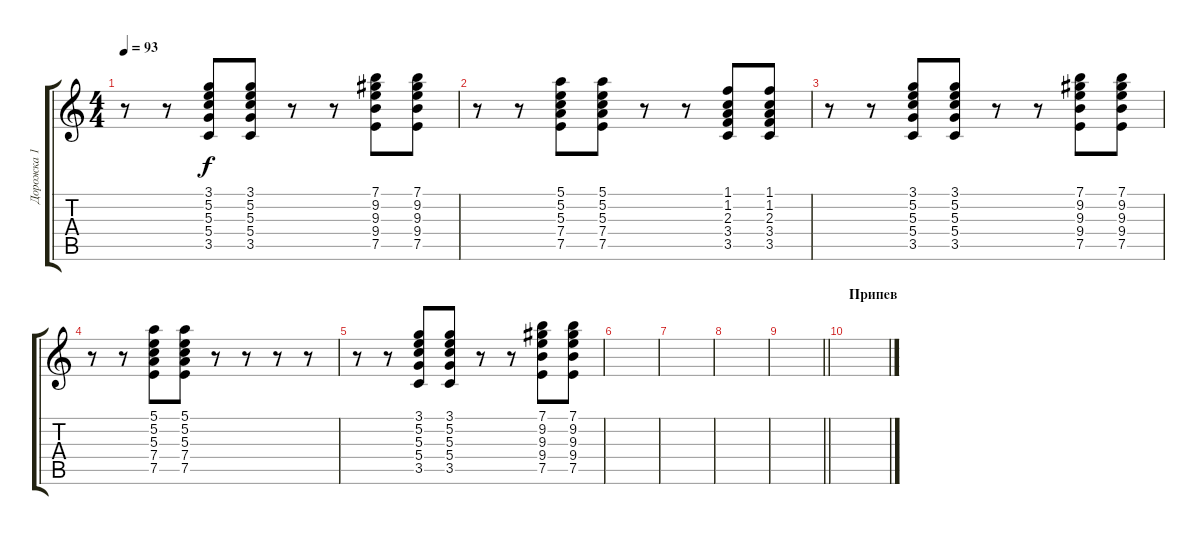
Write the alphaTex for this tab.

\track ("Дорожка 1" "Дорожка 1") {instrument electricguitarclean}
\staff {score tabs}
\tuning (E4 B3 G3 D3 A2 E2) {hide}
\ts (4 4)
\tempo 93
\clef g2
\ks c
r.8{dy f} r.8 (3.1 5.2 5.3 5.4 3.5).8 (3.1 5.2 5.3 5.4 3.5).8 r.8 r.8 (7.1 9.2 9.3 9.4 7.5).8 (7.1 9.2 9.3 9.4 7.5).8 |
r.8 r.8 (5.1 5.2 5.3 7.4 7.5).8 (5.1 5.2 5.3 7.4 7.5).8 r.8 r.8 (1.1 1.2 2.3 3.4 3.5).8 (1.1 1.2 2.3 3.4 3.5).8 |
r.8 r.8 (3.1 5.2 5.3 5.4 3.5).8 (3.1 5.2 5.3 5.4 3.5).8 r.8 r.8 (7.1 9.2 9.3 9.4 7.5).8 (7.1 9.2 9.3 9.4 7.5).8 |
r.8 r.8 (5.1 5.2 5.3 7.4 7.5).8 (5.1 5.2 5.3 7.4 7.5).8 r.8 r.8 r.8 r.8 |
r.8 r.8 (3.1 5.2 5.3 5.4 3.5).8 (3.1 5.2 5.3 5.4 3.5).8 r.8 r.8 (7.1 9.2 9.3 9.4 7.5).8 (7.1 9.2 9.3 9.4 7.5).8 |
|
|
|
\barLineRight lightlight
|
\section ("" "Припев")
